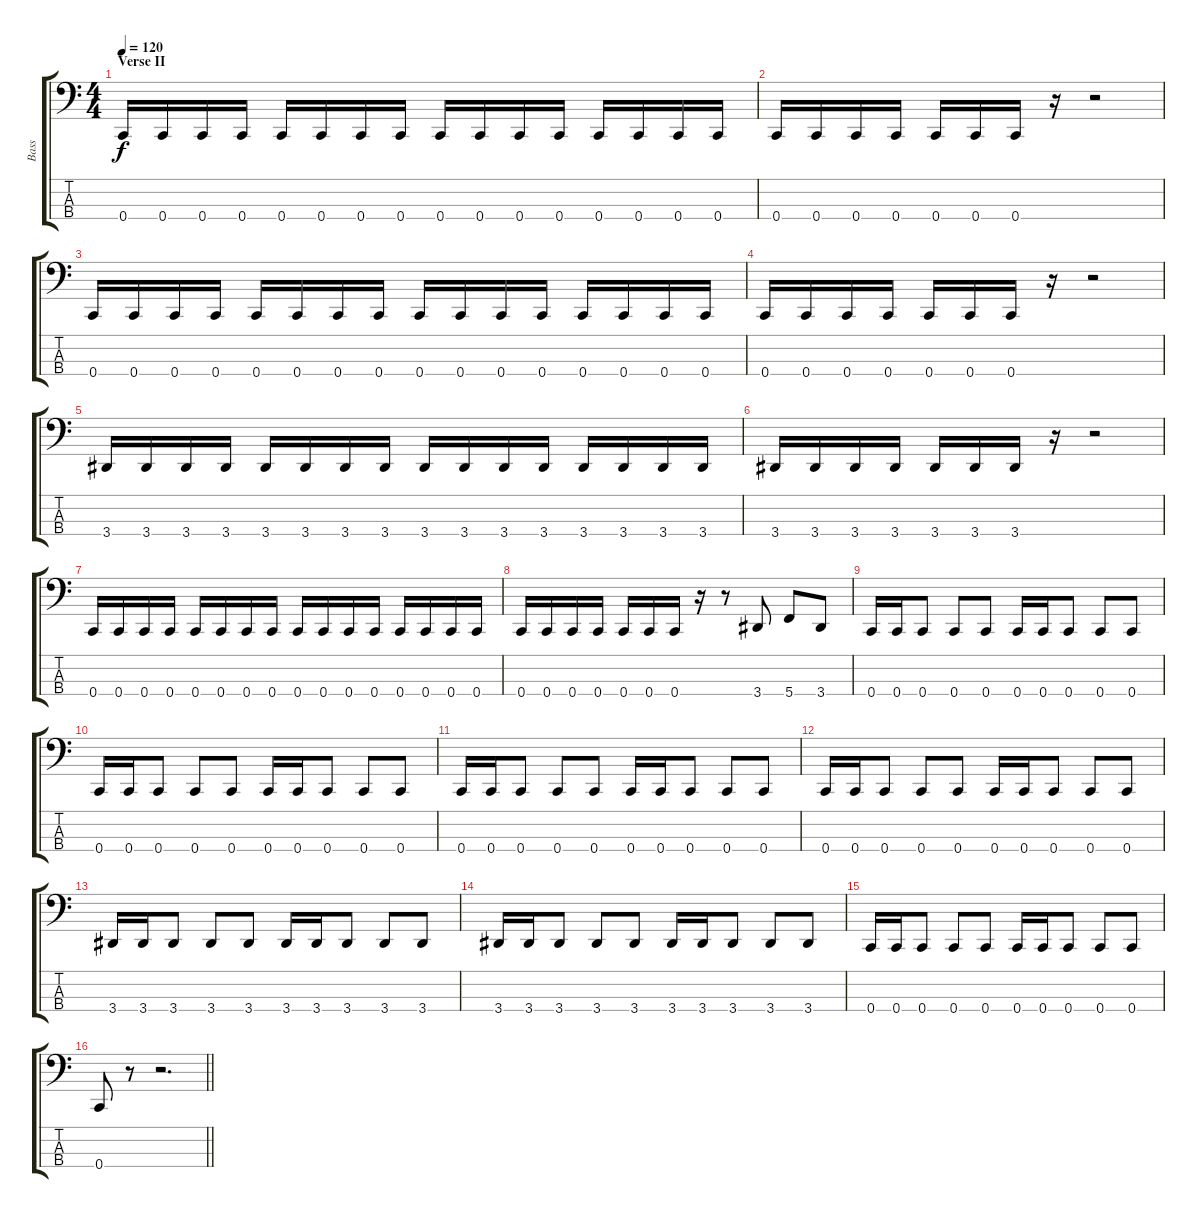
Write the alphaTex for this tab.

\track ("Bass" "Bass") {instrument electricbassfinger}
\staff {score tabs}
\tuning (F2 C2 G1 C1) {hide}
\ts (4 4)
\section ("" "Verse II")
\tempo 120
\clef f4
\ks c
0.4.16{dy f} 0.4.16 0.4.16 0.4.16 0.4.16 0.4.16 0.4.16 0.4.16 0.4.16 0.4.16 0.4.16 0.4.16 0.4.16 0.4.16 0.4.16 0.4.16 |
0.4.16 0.4.16 0.4.16 0.4.16 0.4.16 0.4.16 0.4.16 r.16 r.2 |
0.4.16 0.4.16 0.4.16 0.4.16 0.4.16 0.4.16 0.4.16 0.4.16 0.4.16 0.4.16 0.4.16 0.4.16 0.4.16 0.4.16 0.4.16 0.4.16 |
0.4.16 0.4.16 0.4.16 0.4.16 0.4.16 0.4.16 0.4.16 r.16 r.2 |
3.4.16 3.4.16 3.4.16 3.4.16 3.4.16 3.4.16 3.4.16 3.4.16 3.4.16 3.4.16 3.4.16 3.4.16 3.4.16 3.4.16 3.4.16 3.4.16 |
3.4.16 3.4.16 3.4.16 3.4.16 3.4.16 3.4.16 3.4.16 r.16 r.2 |
0.4.16 0.4.16 0.4.16 0.4.16 0.4.16 0.4.16 0.4.16 0.4.16 0.4.16 0.4.16 0.4.16 0.4.16 0.4.16 0.4.16 0.4.16 0.4.16 |
0.4.16 0.4.16 0.4.16 0.4.16 0.4.16 0.4.16 0.4.16 r.16 r.8 3.4.8 5.4.8 3.4.8 |
0.4.16 0.4.16 0.4.8 0.4.8 0.4.8 0.4.16 0.4.16 0.4.8 0.4.8 0.4.8 |
0.4.16 0.4.16 0.4.8 0.4.8 0.4.8 0.4.16 0.4.16 0.4.8 0.4.8 0.4.8 |
0.4.16 0.4.16 0.4.8 0.4.8 0.4.8 0.4.16 0.4.16 0.4.8 0.4.8 0.4.8 |
0.4.16 0.4.16 0.4.8 0.4.8 0.4.8 0.4.16 0.4.16 0.4.8 0.4.8 0.4.8 |
3.4.16 3.4.16 3.4.8 3.4.8 3.4.8 3.4.16 3.4.16 3.4.8 3.4.8 3.4.8 |
3.4.16 3.4.16 3.4.8 3.4.8 3.4.8 3.4.16 3.4.16 3.4.8 3.4.8 3.4.8 |
0.4.16 0.4.16 0.4.8 0.4.8 0.4.8 0.4.16 0.4.16 0.4.8 0.4.8 0.4.8 |
\barLineRight lightlight
0.4.8 r.8 r.2{d}
